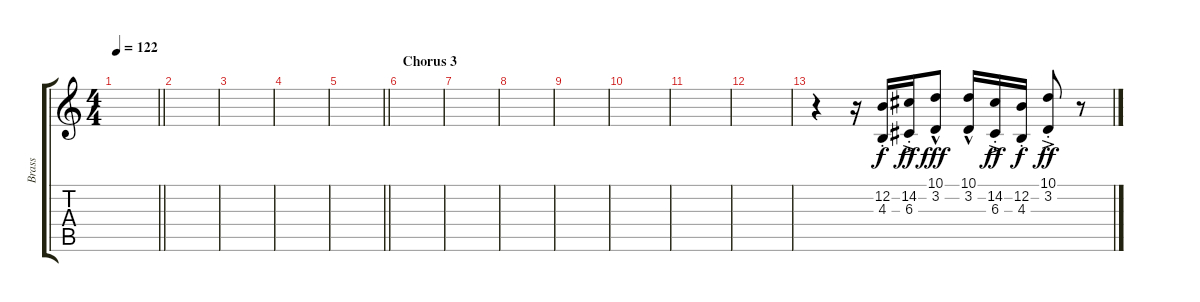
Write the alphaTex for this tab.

\track ("Brass" "Brass") {instrument brasssection bank 255}
\staff {score tabs}
\tuning (E4 B3 G3 D3 A2 E2) {hide}
\ts (4 4)
\tempo 122
\clef g2
\barLineRight lightlight
\ks c
|
|
|
|
\barLineRight lightlight
|
\section ("" "Chorus 3")
|
|
|
|
|
|
|
r.4 r.16 (12.2{st} 4.3{st}).16{dy f} (14.2{ac st} 6.3{ac st}).16{dy ff} (10.1{hac} 3.2{hac}).8{dy fff} (10.1{hac} 3.2{hac}).16 (14.2{ac st} 6.3{ac st}).16{dy ff} (12.2{st} 4.3{st}).16{dy f} (10.1{ac st} 3.2{ac st}).8{dy ff} r.8
